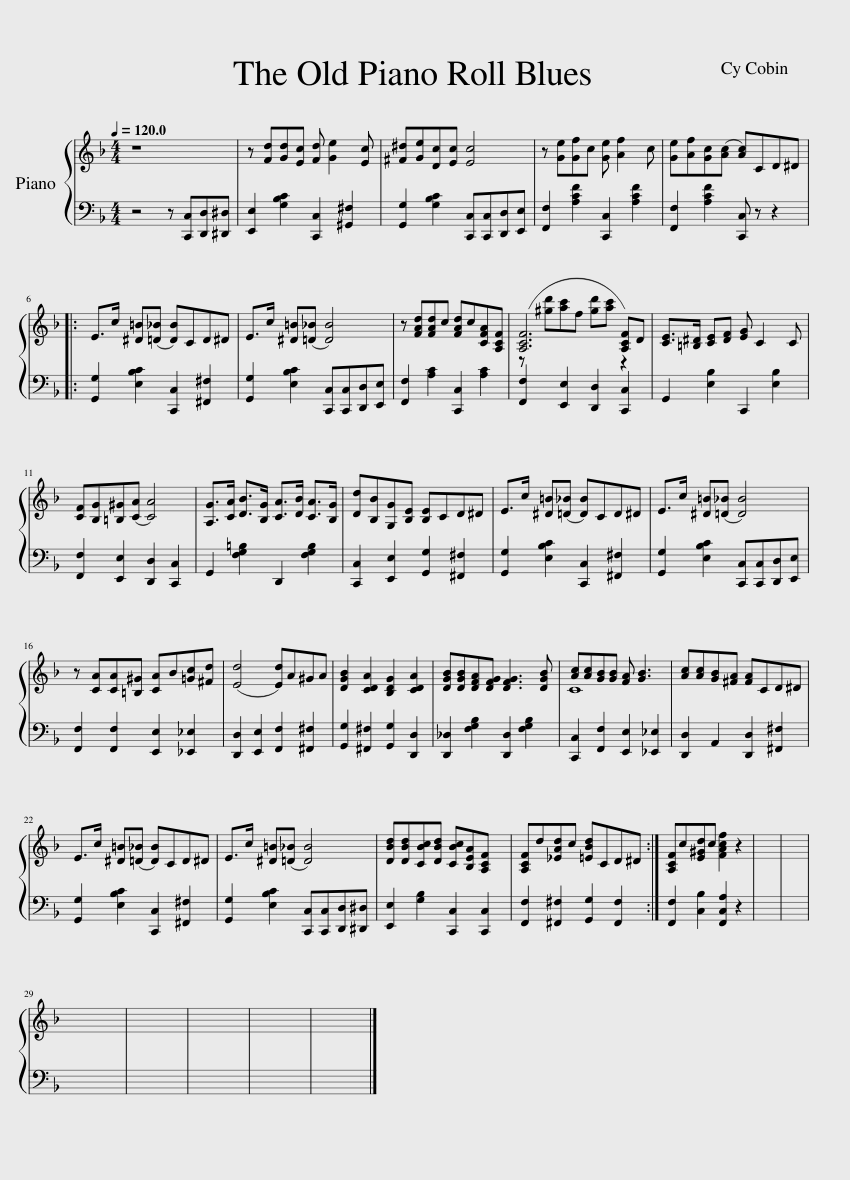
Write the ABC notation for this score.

X:1
%%score { ( 1 3 ) | 2 }
L:1/8
Q:1/4=120
M:4/4
I:linebreak $
K:F
V:1 treble
V:3 treble
V:2 bass
V:1
 z8 | z [Fd][Gd][Ec] [Fd] [Ge]2 [Ec] | [^F^d][Ge][Dc][Ec] [Ec]4 | z [Ge][Gf]c [Ge] [Af]2 c | [Ge][Af][Gc]([Ac] [Ac])CD^D |:$ %5
 E>c [^D=B]([=D_B] [DB])CD^D | E>c [^D=B]([=D_B] [DB]4) | z [FAd][FAd]c [FAd]c[CFA][A,CF] | ([A,CF]6 [A,CF])D | [CE]>[=B,^D] [CE][DF] [EG] C2 C |$ %10
 [CF][B,G][=B,^G]([CA] [CA]4) | [A,G]>[CA] [DB]>[B,G] [CA]>[DB] [CA]>[B,G] | [Dd][B,B][G,G][B,E] [B,E]CD^D | E>c [^D=B]([=D_B] [DB])CD^D | E>c [^D=B]([=D_B] [DB]4) |$ %15
 z [CA][CA][=B,^G] [CA]B[=Gc][^Fd] | ([Ed]4 [Ed])A^GA | [DGB]2 [CDA]2 [B,DG]2 [CDA]2 | [DGB][DGB][DFA][DFG] [DFG]3 [DGB] | [Ac][Ac][GB][GB] [FA] [GB]3 | %20
 [Ac][Ac][GB][^FA] [FA]CD^D |$ E>c [^D=B]([=D_B] [DB])CD^D | E>c [^D=B]([=D_B] [DB]4) | [DBd][DBd][CBc][DBd] [CBc][B,EA][A,CF] x | [A,CF]d[_EAd]c [=EBd]CD^D :| %25
 [A,CF]c[E^Gd]c [FAcf]2 z2 | x8 | x8 |$ x8 | x8 | %30
 x8 | x8 | x8 |] %33
V:2
 z4 z [C,,C,][D,,D,][^D,,^D,] | [E,,E,]2 [G,B,C]2 [C,,C,]2 [^G,,^F,]2 | [G,,G,]2 [G,B,C]2 [C,,C,][C,,C,][D,,D,][E,,E,] | [F,,F,]2 [A,CF]2 [C,,C,]2 [A,CF]2 | [F,,F,]2 [A,CF]2 [C,,C,] z z2 |:$ %5
 [G,,G,]2 [E,B,C]2 [C,,C,]2 [^F,,^F,]2 | [G,,G,]2 [E,B,C]2 [C,,C,][C,,C,][D,,D,][E,,E,] | [F,,F,]2 [A,C]2 [C,,C,]2 [A,C]2 | [F,,F,]2 [E,,E,]2 [D,,D,]2 [C,,C,]2 | G,,2 [E,B,]2 C,,2 [E,B,]2 |$ %10
 [F,,F,]2 [E,,E,]2 [D,,D,]2 [C,,C,]2 | G,,2 [F,G,=B,]2 D,,2 [F,G,B,]2 | [C,,C,]2 [E,,E,]2 [G,,G,]2 [^F,,^F,]2 | [G,,G,]2 [E,B,C]2 [C,,C,]2 [^F,,^F,]2 | [G,,G,]2 [E,B,C]2 [C,,C,][C,,C,][D,,D,][E,,E,] |$ %15
 [F,,F,]2 [F,,F,]2 [E,,E,]2 [_E,,_E,]2 | [D,,D,]2 [E,,E,]2 [F,,F,]2 [^F,,^F,]2 | [G,,G,]2 [^F,,^F,]2 [G,,G,]2 [D,,D,]2 | [D,,_D,]2 [F,G,B,]2 [D,,D,]2 [F,G,B,]2 | [C,,C,]2 [F,,F,]2 [E,,E,]2 [_E,,_E,]2 | %20
 [D,,D,]2 A,,2 [D,,D,]2 [^F,,^F,]2 |$ [G,,G,]2 [E,B,C]2 [C,,C,]2 [^F,,^F,]2 | [G,,G,]2 [E,B,C]2 [C,,C,][C,,C,][D,,D,][^D,,^D,] | [E,,E,]2 [G,B,]2 [C,,C,]2 [C,,C,]2 | [F,,F,]2 [^F,,^F,]2 [G,,G,]2 [F,,F,]2 :| %25
 [F,,F,]2 [C,B,]2 [F,,C,A,]2 z2 | x8 | x8 |$ x8 | x8 | %30
 x8 | x8 | x8 |] %33
V:3
 x8 | x8 | x8 | x8 | x8 |:$ %5
 x8 | x8 | x8 | z [^gd'][ac']f [gd'][ac'] z2 | x8 |$ %10
 x8 | x8 | x8 | x8 | x8 |$ %15
 x8 | x8 | x8 | x8 | C8 | %20
 x8 |$ x8 | x8 | x8 | x8 :| %25
 x8 | x8 | x8 |$ x8 | x8 | %30
 x8 | x8 | x8 |] %33
